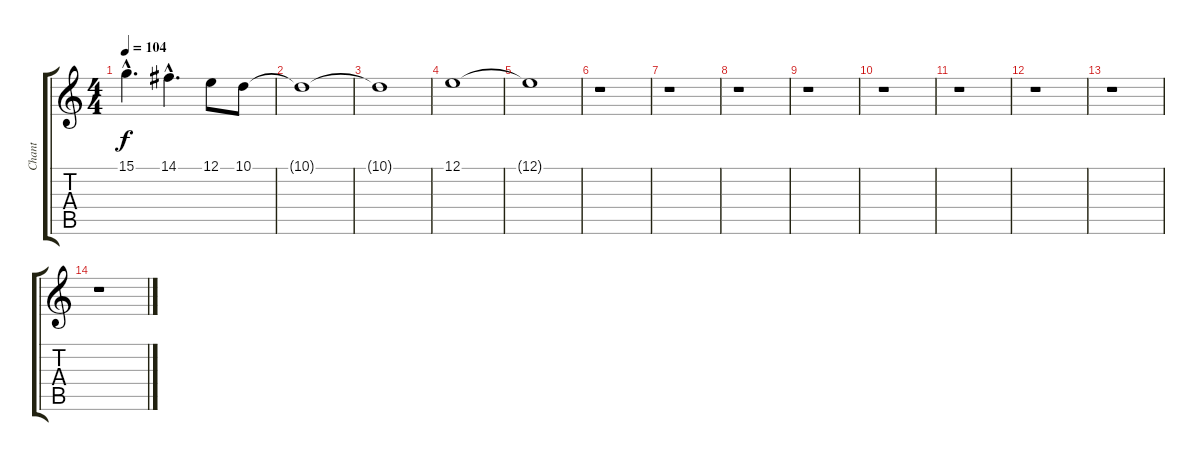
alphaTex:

\track ("Chant" "Chant") {instrument flute}
\staff {score tabs}
\tuning (E4 B3 G3 D3 A2 E2) {hide}
\ts (4 4)
\tempo 104
\clef g2
\ks c
15.1{hac t}.4{d dy f} 14.1{hac}.4{d} 12.1.8 10.1.8 |
10.1{t}.1 |
10.1{t}.1 |
12.1.1 |
12.1{t}.1 |
r.1 |
r.1 |
r.1 |
r.1 |
r.1 |
r.1 |
r.1 |
r.1 |
r.1
